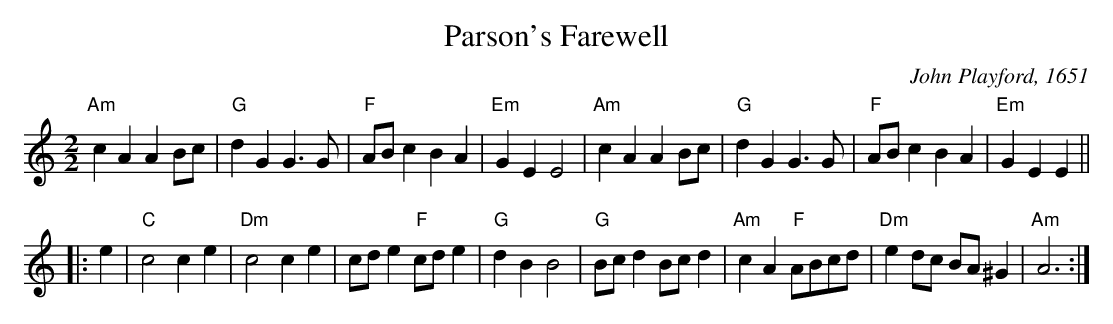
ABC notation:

X:1
T:Parson's Farewell
C:John Playford, 1651
M:2/2
L:1/4
K:Am
"Am"cAAB/2c/2 | "G"dGG3/2G/2 | "F"A/2B/2cBA | "Em"GEE2 | "Am"cAAB/2c/2 | "G"dGG3/2G/2 | "F"A/2B/2cBA | "Em"GEE ||
|: e | "C"c2ce | "Dm"c2ce | c/2d/2e "F"c/2d/2e | "G"dBB2 |\
"G"B/2c/2d B/2c/2d | "Am"cA "F"A/2B/2c/2d/2 | "Dm"ed/2c/2 B/2A/2^G | "Am"A3 :|
